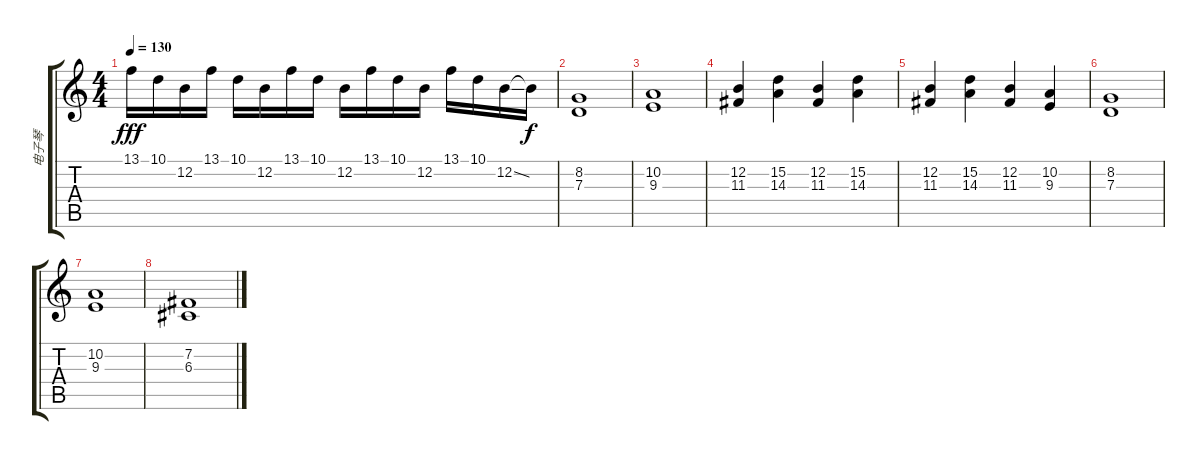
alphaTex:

\track ("电子琴" "电子琴") {instrument churchorgan}
\staff {score tabs}
\tuning (E4 B3 G3 D3 A2 E2) {hide}
\ts (4 4)
\tempo 130
\clef g2
\ks c
13.1.16{dy fff} 10.1.16 12.2.16 13.1.16 10.1.16 12.2.16 13.1.16 10.1.16 12.2.16 13.1.16 10.1.16 12.2.16 13.1.16 10.1.16 12.2{ss}.16 12.2{t}.16{dy f} |
(8.2 7.3).1 |
(10.2 9.3).1 |
(12.2 11.3).4 (15.2 14.3).4 (12.2 11.3).4 (15.2 14.3).4 |
(12.2 11.3).4 (15.2 14.3).4 (12.2 11.3).4 (10.2 9.3).4 |
(8.2 7.3).1 |
(10.2 9.3).1 |
(7.2 6.3).1
